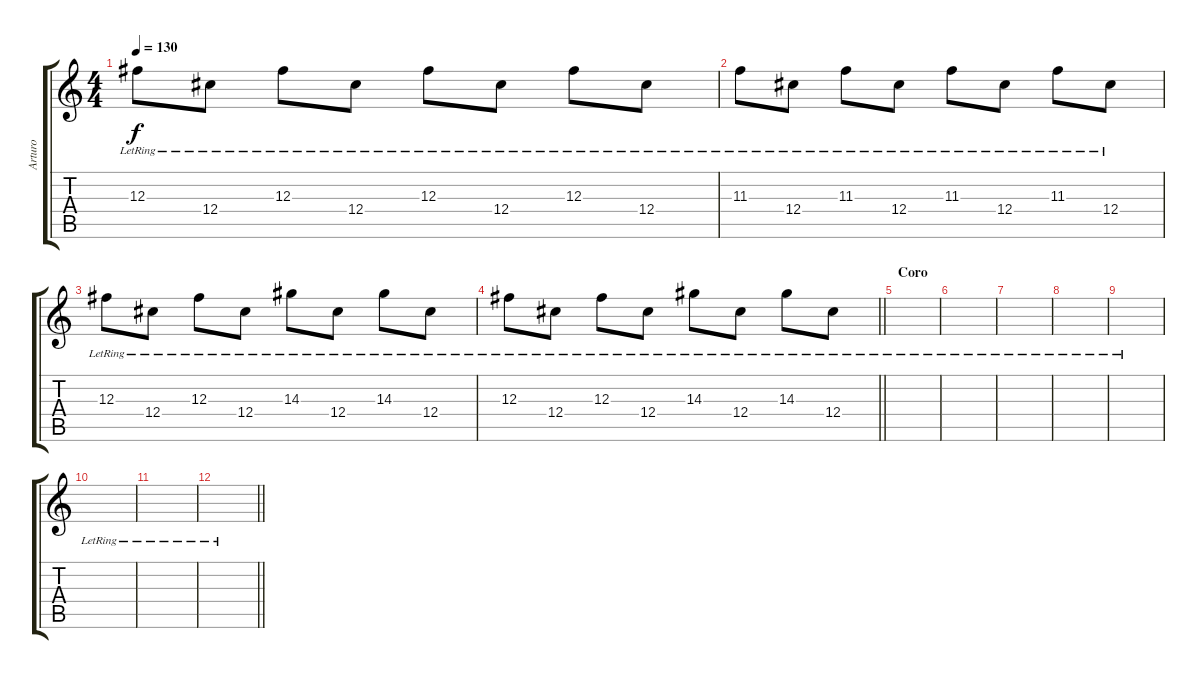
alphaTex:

\track ("Arturo " "Arturo ") {instrument electricguitarjazz}
\staff {score tabs}
\tuning (Eb4 Bb3 Gb3 Db3 Ab2 Eb2) {hide}
\ts (4 4)
\tempo 130
\clef g2
\ks c
12.3{lr}.8{dy f} 12.4{lr}.8 12.3{lr}.8 12.4{lr}.8 12.3{lr}.8 12.4{lr}.8 12.3{lr}.8 12.4{lr}.8 |
11.3{lr}.8 12.4{lr}.8 11.3{lr}.8 12.4{lr}.8 11.3{lr}.8 12.4{lr}.8 11.3{lr}.8 12.4{lr}.8 |
12.3{lr}.8 12.4{lr}.8 12.3{lr}.8 12.4{lr}.8 14.3{lr}.8 12.4{lr}.8 14.3{lr}.8 12.4{lr}.8 |
\barLineRight lightlight
12.3{lr}.8 12.4{lr}.8 12.3{lr}.8 12.4{lr}.8 14.3{lr}.8 12.4{lr}.8 14.3{lr}.8 12.4{lr}.8 |
\section ("" "Coro")
|
|
|
|
|
|
|
\barLineRight lightlight
